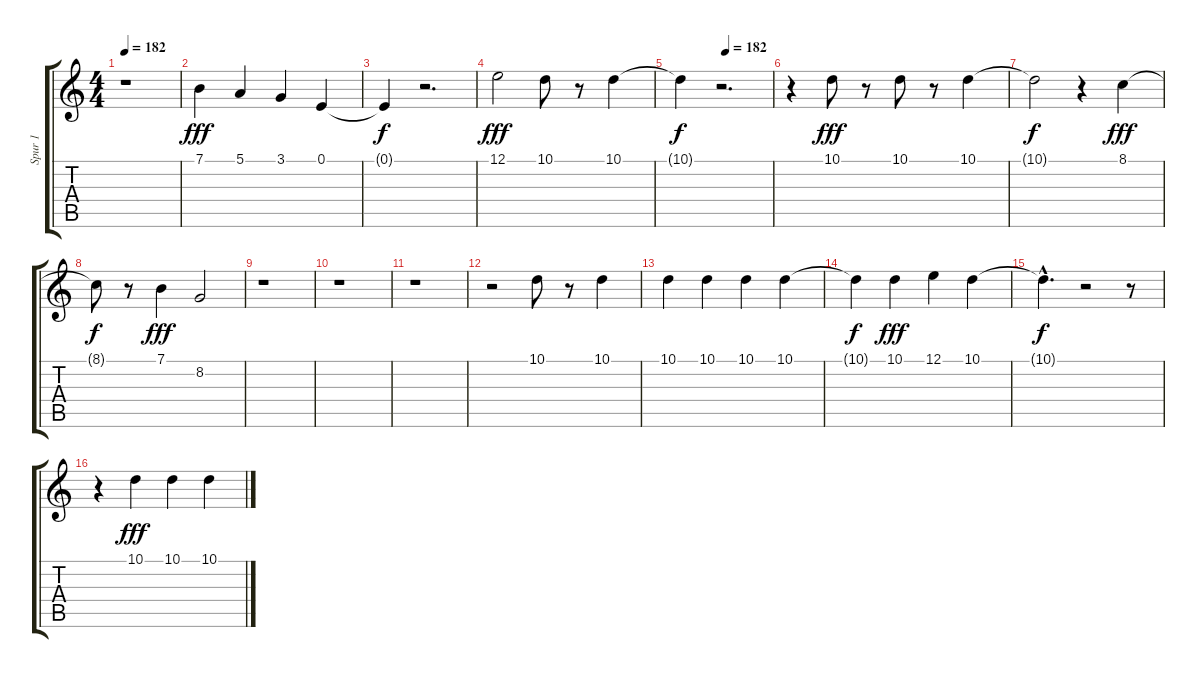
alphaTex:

\track ("Spur 1" "Spur 1") {instrument clarinet}
\staff {score tabs}
\tuning (E4 B3 G3 D3 A2 E2) {hide}
\ts (4 4)
\tempo 182
\clef g2
\ks c
r.1{dy f} |
7.1.4{dy fff} 5.1.4 3.1.4 0.1.4 |
0.1{t}.4{dy f} r.2{d} |
12.1.2{dy fff} 10.1.8 r.8 10.1.4 |
\tempo (182 0.5)
10.1{t}.4{dy f} r.2{d} |
r.4 10.1.8{dy fff} r.8 10.1.8 r.8 10.1.4 |
10.1{t}.2{dy f} r.4 8.1.4{dy fff} |
8.1{t}.8{dy f} r.8 7.1.4{dy fff} 8.2.2 |
r.1 |
r.1 |
r.1 |
r.2 10.1.8 r.8 10.1.4 |
10.1.4 10.1.4 10.1.4 10.1.4 |
10.1{t}.4{dy f} 10.1.4{dy fff} 12.1.4 10.1.4 |
10.1{hac t}.4{d dy f} r.2 r.8 |
r.4 10.1.4{dy fff} 10.1.4 10.1.4
